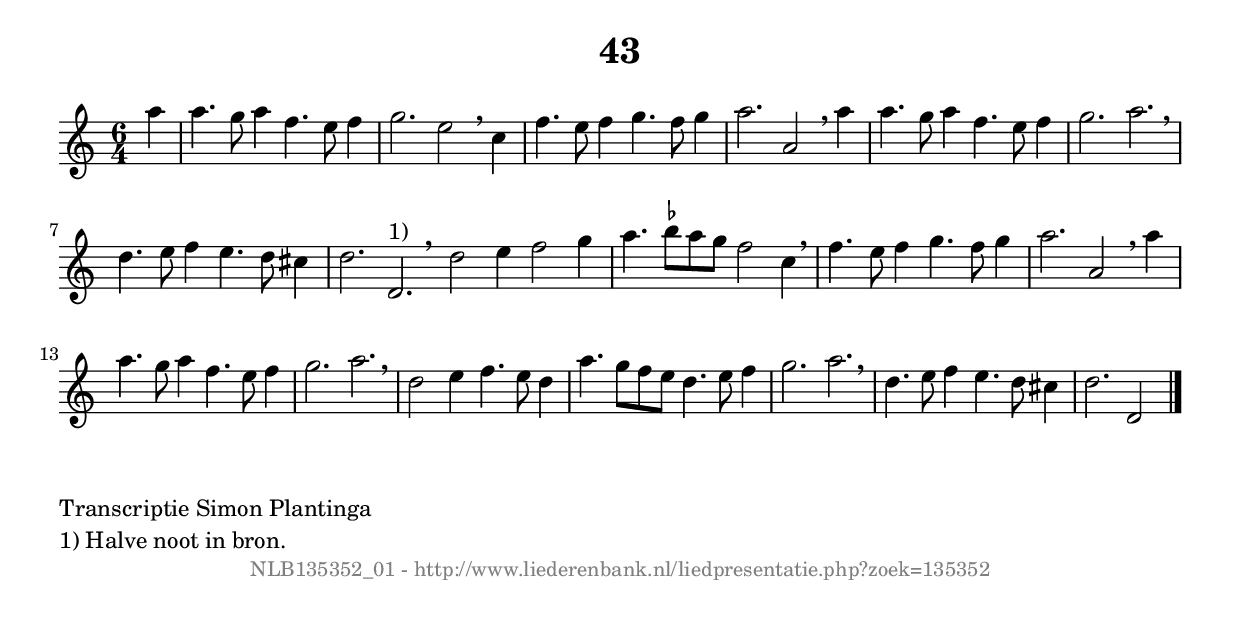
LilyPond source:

%
% produced by wce2krn 1.64 (7 June 2014)
%
\version"2.16"
#(append! paper-alist '(("long" . (cons (* 210 mm) (* 2000 mm)))))
#(set-default-paper-size "long")
sb = {\breathe}
mBreak = {\breathe }
bBreak = {\breathe }
x = {\once\override NoteHead #'style = #'cross }
gl=\glissando
itime={\override Staff.TimeSignature #'stencil = ##f }
ficta = {\once\set suggestAccidentals = ##t}
fine = {\once\override Score.RehearsalMark #'self-alignment-X = #1 \mark \markup {\italic{Fine}}}
dc = {\once\override Score.RehearsalMark #'self-alignment-X = #1 \mark \markup {\italic{D.C.}}}
dcf = {\once\override Score.RehearsalMark #'self-alignment-X = #1 \mark \markup {\italic{D.C. al Fine}}}
dcc = {\once\override Score.RehearsalMark #'self-alignment-X = #1 \mark \markup {\italic{D.C. al Coda}}}
ds = {\once\override Score.RehearsalMark #'self-alignment-X = #1 \mark \markup {\italic{D.S.}}}
dsf = {\once\override Score.RehearsalMark #'self-alignment-X = #1 \mark \markup {\italic{D.S. al Fine}}}
dsc = {\once\override Score.RehearsalMark #'self-alignment-X = #1 \mark \markup {\italic{D.S. al Coda}}}
pv = {\set Score.repeatCommands = #'((volta "1"))}
sv = {\set Score.repeatCommands = #'((volta "2"))}
tv = {\set Score.repeatCommands = #'((volta "3"))}
qv = {\set Score.repeatCommands = #'((volta "4"))}
xv = {\set Score.repeatCommands = #'((volta #f))}
\header{ tagline = ""
title = "43"
}
\score {{
\key d \dorian
\relative g'
{
\set melismaBusyProperties = #'()
\partial 32*8
\time 6/4
\tempo 4=120
\override Score.MetronomeMark #'transparent = ##t
\override Score.RehearsalMark #'break-visibility = #(vector #t #t #f)
a'4 | a4. g8 a4 f4. e8 f4 | g2. e2 \sb c4 | f4. e8 f4 g4. f8 g4 | a2. a,2 \mBreak
a'4 | a4. g8 a4 f4. e8 f4 | g2. a2. \sb | d,4. e8 f4 e4. d8 cis4 | d2. d,2.^"1)" \bar ":|:" \bBreak
d'2 e4 f2 g4 | a4. \ficta bes8 a8 g8 f2 c4 \sb | f4. e8 f4 g4. f8 g4 | a2. a,2 \mBreak
a'4 | a4. g8 a4 f4. e8 f4 | g2. a2. \sb | d,2 e4 f4. e8 d4 | a'4. g8 f8 e8 d4. e8 f4 | g2. a2. \sb | d,4. e8 f4 e4. d8 cis4 | d2. d,2 \bar "|."
 }}
 \midi { }
 \layout {
            indent = 0.0\cm
}
}
\markup { \wordwrap-string #" 
Transcriptie Simon Plantinga

1) Halve noot in bron.
"}
\markup { \vspace #0 } \markup { \with-color #grey \fill-line { \center-column { \smaller "NLB135352_01 - http://www.liederenbank.nl/liedpresentatie.php?zoek=135352" } } }
